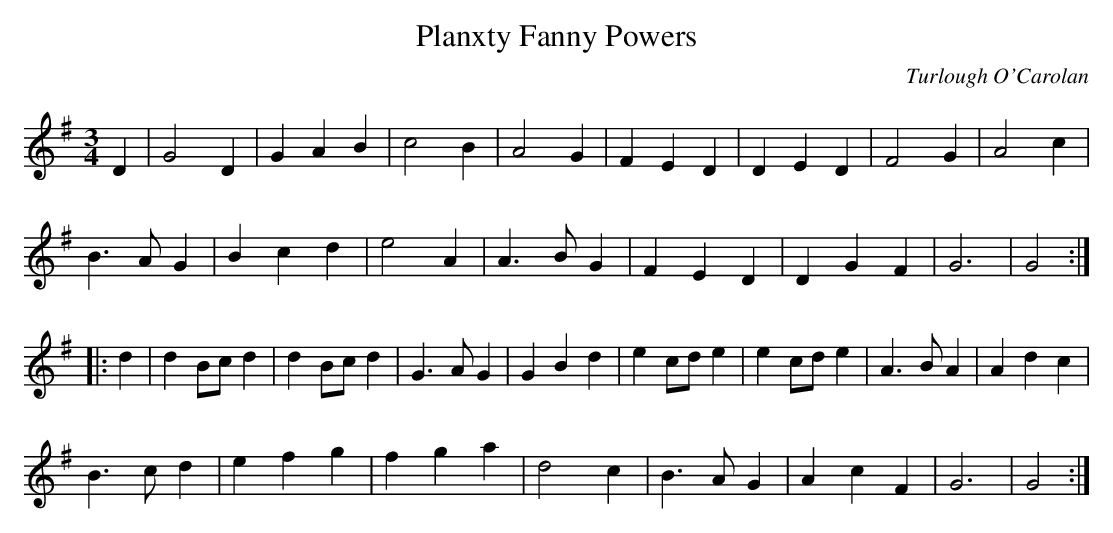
X:1
T:Planxty Fanny Powers
C:Turlough O'Carolan
M:3/4
L:1/4
K:G
D | G2D | GAB | c2B | A2G | FED | DED | F2G | A2c |
B>AG | Bcd | e2A | A>BG | FED | DGF | G3 | G2 ::
d|dB/c/d | dB/c/d | G>AG | GBd | ec/d/e | ec/d/e | A>BA | Adc |
B>cd | efg | fga | d2c | B>AG | AcF | G3 | G2 :|
